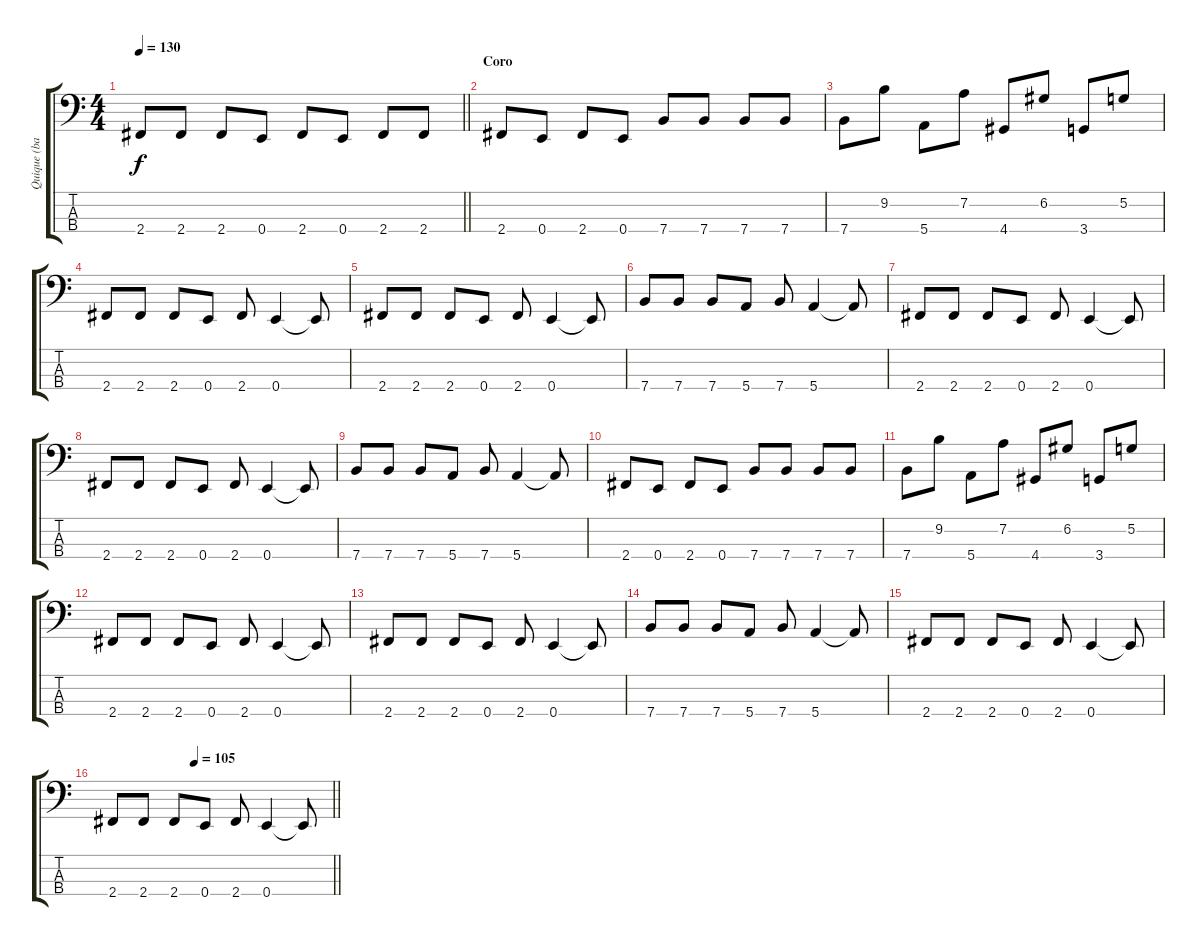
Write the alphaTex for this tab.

\track ("Quique (bajo)" "Quique (ba") {instrument electricbasspick}
\staff {score tabs}
\tuning (G2 D2 A1 E1) {hide}
\ts (4 4)
\tempo 130
\clef f4
\barLineRight lightlight
\ks c
2.4.8{dy f} 2.4.8 2.4.8 0.4.8 2.4.8 0.4.8 2.4.8 2.4.8 |
\section ("" "Coro")
2.4.8 0.4.8 2.4.8 0.4.8 7.4.8 7.4.8 7.4.8 7.4.8 |
7.4.8 9.2.8 5.4.8 7.2.8 4.4.8 6.2.8 3.4.8 5.2.8 |
2.4.8 2.4.8 2.4.8 0.4.8 2.4.8 0.4.4 0.4{t}.8 |
2.4.8 2.4.8 2.4.8 0.4.8 2.4.8 0.4.4 0.4{t}.8 |
7.4.8 7.4.8 7.4.8 5.4.8 7.4.8 5.4.4 5.4{t}.8 |
2.4.8 2.4.8 2.4.8 0.4.8 2.4.8 0.4.4 0.4{t}.8 |
2.4.8 2.4.8 2.4.8 0.4.8 2.4.8 0.4.4 0.4{t}.8 |
7.4.8 7.4.8 7.4.8 5.4.8 7.4.8 5.4.4 5.4{t}.8 |
2.4.8 0.4.8 2.4.8 0.4.8 7.4.8 7.4.8 7.4.8 7.4.8 |
7.4.8 9.2.8 5.4.8 7.2.8 4.4.8 6.2.8 3.4.8 5.2.8 |
2.4.8 2.4.8 2.4.8 0.4.8 2.4.8 0.4.4 0.4{t}.8 |
2.4.8 2.4.8 2.4.8 0.4.8 2.4.8 0.4.4 0.4{t}.8 |
7.4.8 7.4.8 7.4.8 5.4.8 7.4.8 5.4.4 5.4{t}.8 |
2.4.8 2.4.8 2.4.8 0.4.8 2.4.8 0.4.4 0.4{t}.8 |
\tempo (105 0.375)
\barLineRight lightlight
2.4.8 2.4.8 2.4.8 0.4.8 2.4.8 0.4.4 0.4{t}.8
